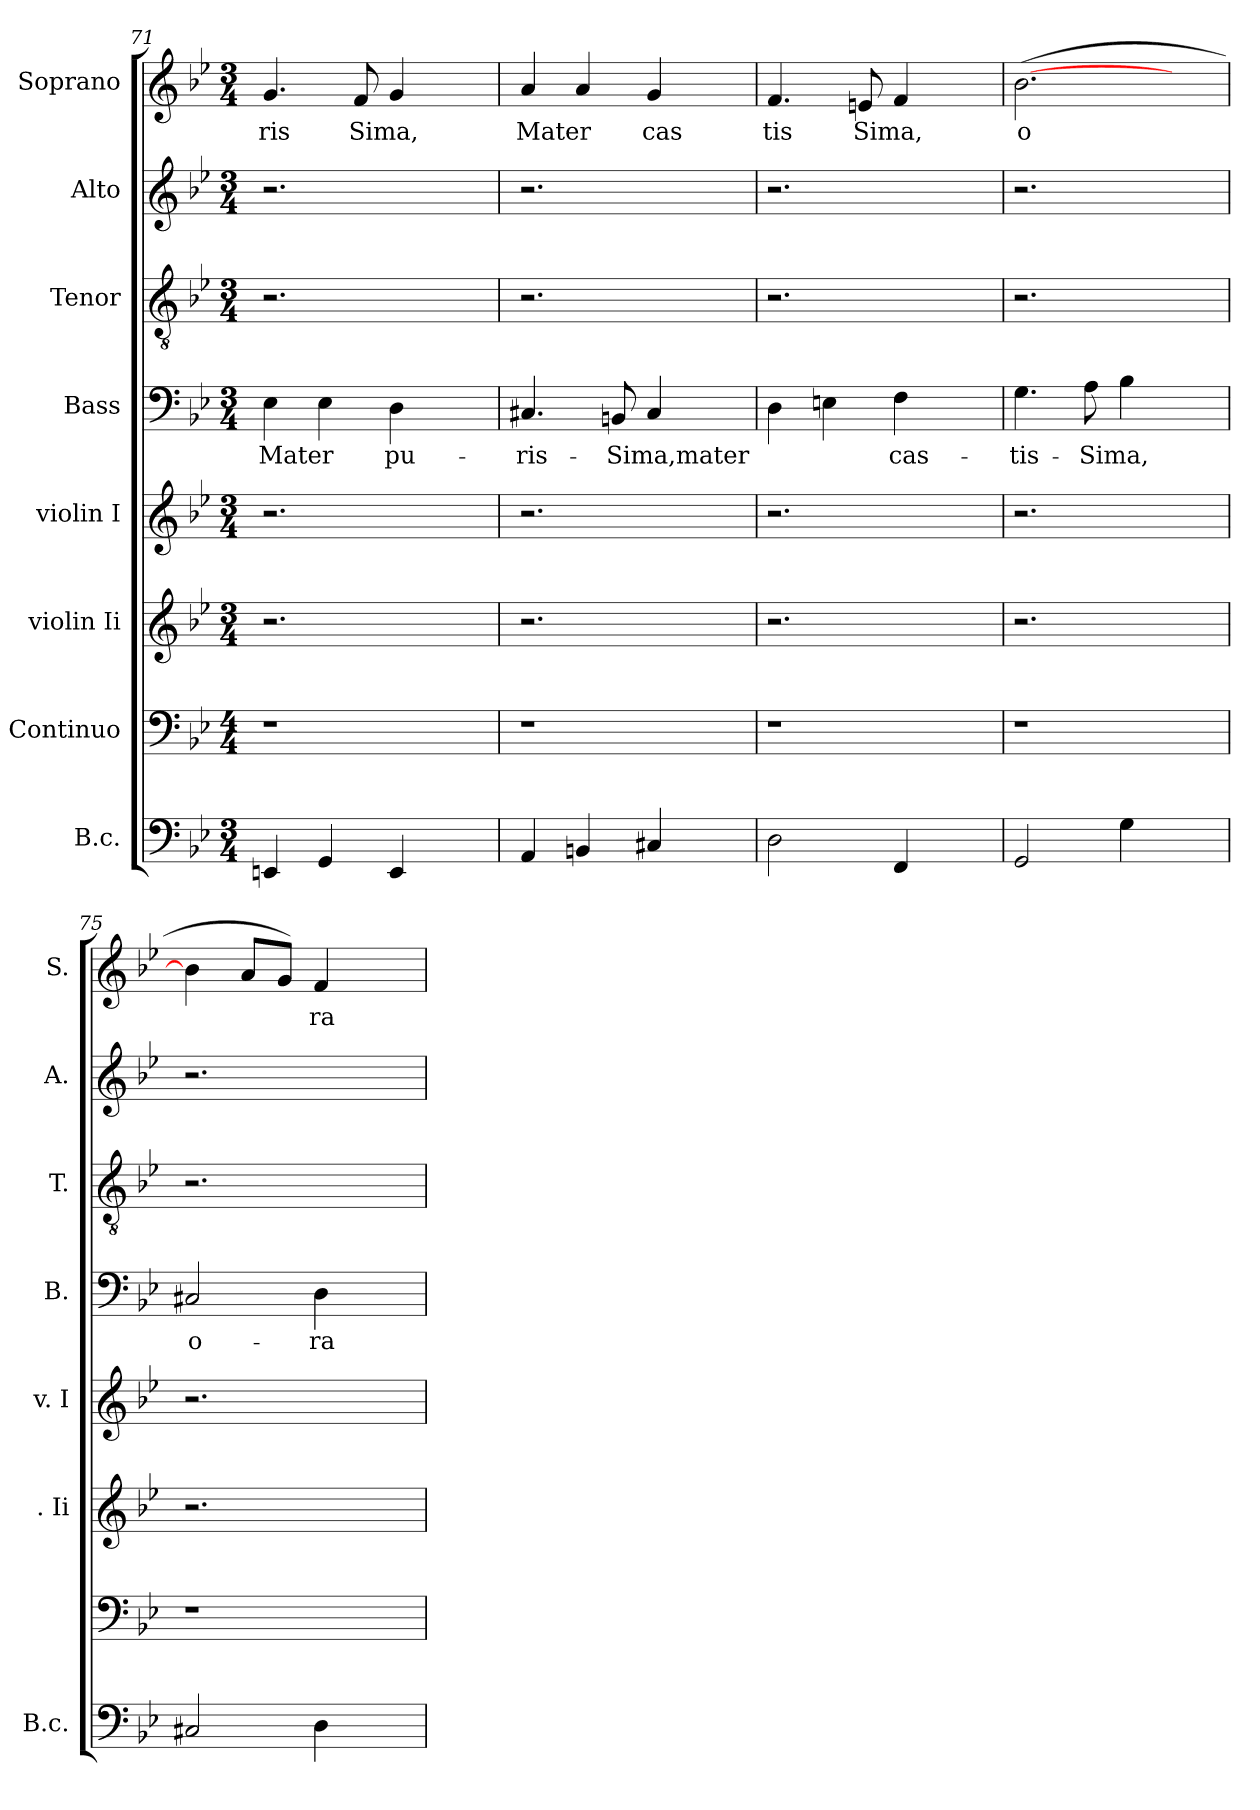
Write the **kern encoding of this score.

**kern	**kern	**kern	**kern	**kern	**text	**kern	**kern	**kern	**text
*part8	*part7	*part6	*part5	*part4	*part4	*part3	*part2	*part1	*part1
*staff8	*staff7	*staff6	*staff5	*staff4	*staff4	*staff3	*staff2	*staff1	*staff1
*I"B.c.	*I"Continuo	*I"violin Ii	*I"violin I	*I"Bass	*	*I"Tenor	*I"Alto	*I"Soprano	*
*I'B.c.	*	*I'. Ii	*I'v. I	*I'B.	*	*I'T.	*I'A.	*I'S.	*
*clefF4	*clefF4	*clefG2	*clefG2	*clefF4	*	*clefGv2	*clefG2	*clefG2	*
*k[b-e-]	*k[b-e-]	*k[b-e-]	*k[b-e-]	*k[b-e-]	*	*k[b-e-]	*k[b-e-]	*k[b-e-]	*
*B-:	*B-:	*B-:	*B-:	*B-:	*	*B-:	*B-:	*B-:	*
*M3/4	*M4/4	*M3/4	*M3/4	*M3/4	*	*M3/4	*M3/4	*M3/4	*
=71	=71	=71	=71	=71	=71	=71	=71	=71	=71
!	!	!	!	!	!LO:LY:b:cj	!	!	!	!LO:LY:b:cj
4EEn/	1r	2.r	2.r	4E-\	Mater	2.r	2.r	4.g/	ris
4GG/	.	.	.	4E-\	.	.	.	.	.
!	!	!	!	!	!	!	!	!	!LO:LY:b
.	.	.	.	.	.	.	.	8f/	Sima,
!	!	!	!	!	!LO:LY:b:cj	!	!	!	!
4EE/	.	.	.	4D\	pu-	.	.	4g/	.
4ryy	.	4ryy	4ryy	4ryy	.	4ryy	4ryy	4ryy	.
=72	=72	=72	=72	=72	=72	=72	=72	=72	=72
!	!	!	!	!	!LO:LY:b:cj	!	!	!	!LO:LY:b:cj
4AA/	1r	2.r	2.r	4.C#X/	-ris-	2.r	2.r	4a/	Mater
4BBn/	.	.	.	.	.	.	.	4a/	.
!	!	!	!	!	!LO:LY:b	!	!	!	!
.	.	.	.	8BBn/	-Sima,mater	.	.	.	.
!	!	!	!	!	!	!	!	!	!LO:LY:b:cj
4C#X/	.	.	.	4C#/	.	.	.	4g/	cas
4ryy	.	4ryy	4ryy	4ryy	.	4ryy	4ryy	4ryy	.
=73	=73	=73	=73	=73	=73	=73	=73	=73	=73
!	!	!	!	!	!	!	!	!	!LO:LY:b:cj
2D\	1r	2.r	2.r	4D\	.	2.r	2.r	4.f/	tis
.	.	.	.	4En\	.	.	.	.	.
!	!	!	!	!	!	!	!	!	!LO:LY:b
.	.	.	.	.	.	.	.	8en/	Sima,
!	!	!	!	!	!LO:LY:b:cj	!	!	!	!
4FF/	.	.	.	4F\	cas-	.	.	4f/	.
4ryy	.	4ryy	4ryy	4ryy	.	4ryy	4ryy	4ryy	.
=74	=74	=74	=74	=74	=74	=74	=74	=74	=74
!	!	!	!	!	!LO:LY:b:cj	!	!	!	!LO:LY:b:cj
2GG/	1r	2.r	2.r	4.G\	-tis-	2.r	2.r	(>[>2.b-\	o
!	!	!	!	!	!LO:LY:b	!	!	!	!
.	.	.	.	8A\	-Sima,	.	.	.	.
4G\	.	.	.	4B-\	.	.	.	.	.
4ryy	.	4ryy	4ryy	4ryy	.	4ryy	4ryy	4ryy	.
=75	=75	=75	=75	=75	=75	=75	=75	=75	=75
!	!	!	!	!	!LO:LY:b:cj	!	!	!	!
2C#X/	1r	2.r	2.r	2C#X/	o-	2.r	2.r	4b-\]	.
.	.	.	.	.	.	.	.	8a/L	.
.	.	.	.	.	.	.	.	8g/J)	.
!	!	!	!	!	!LO:LY:b:cj	!	!	!	!LO:LY:b:cj
4D\	.	.	.	4D\	-ra	.	.	4f/	ra
4ryy	.	4ryy	4ryy	4ryy	.	4ryy	4ryy	4ryy	.
=	=	=	=	=	=	=	=	=	=
*-	*-	*-	*-	*-	*-	*-	*-	*-	*-
